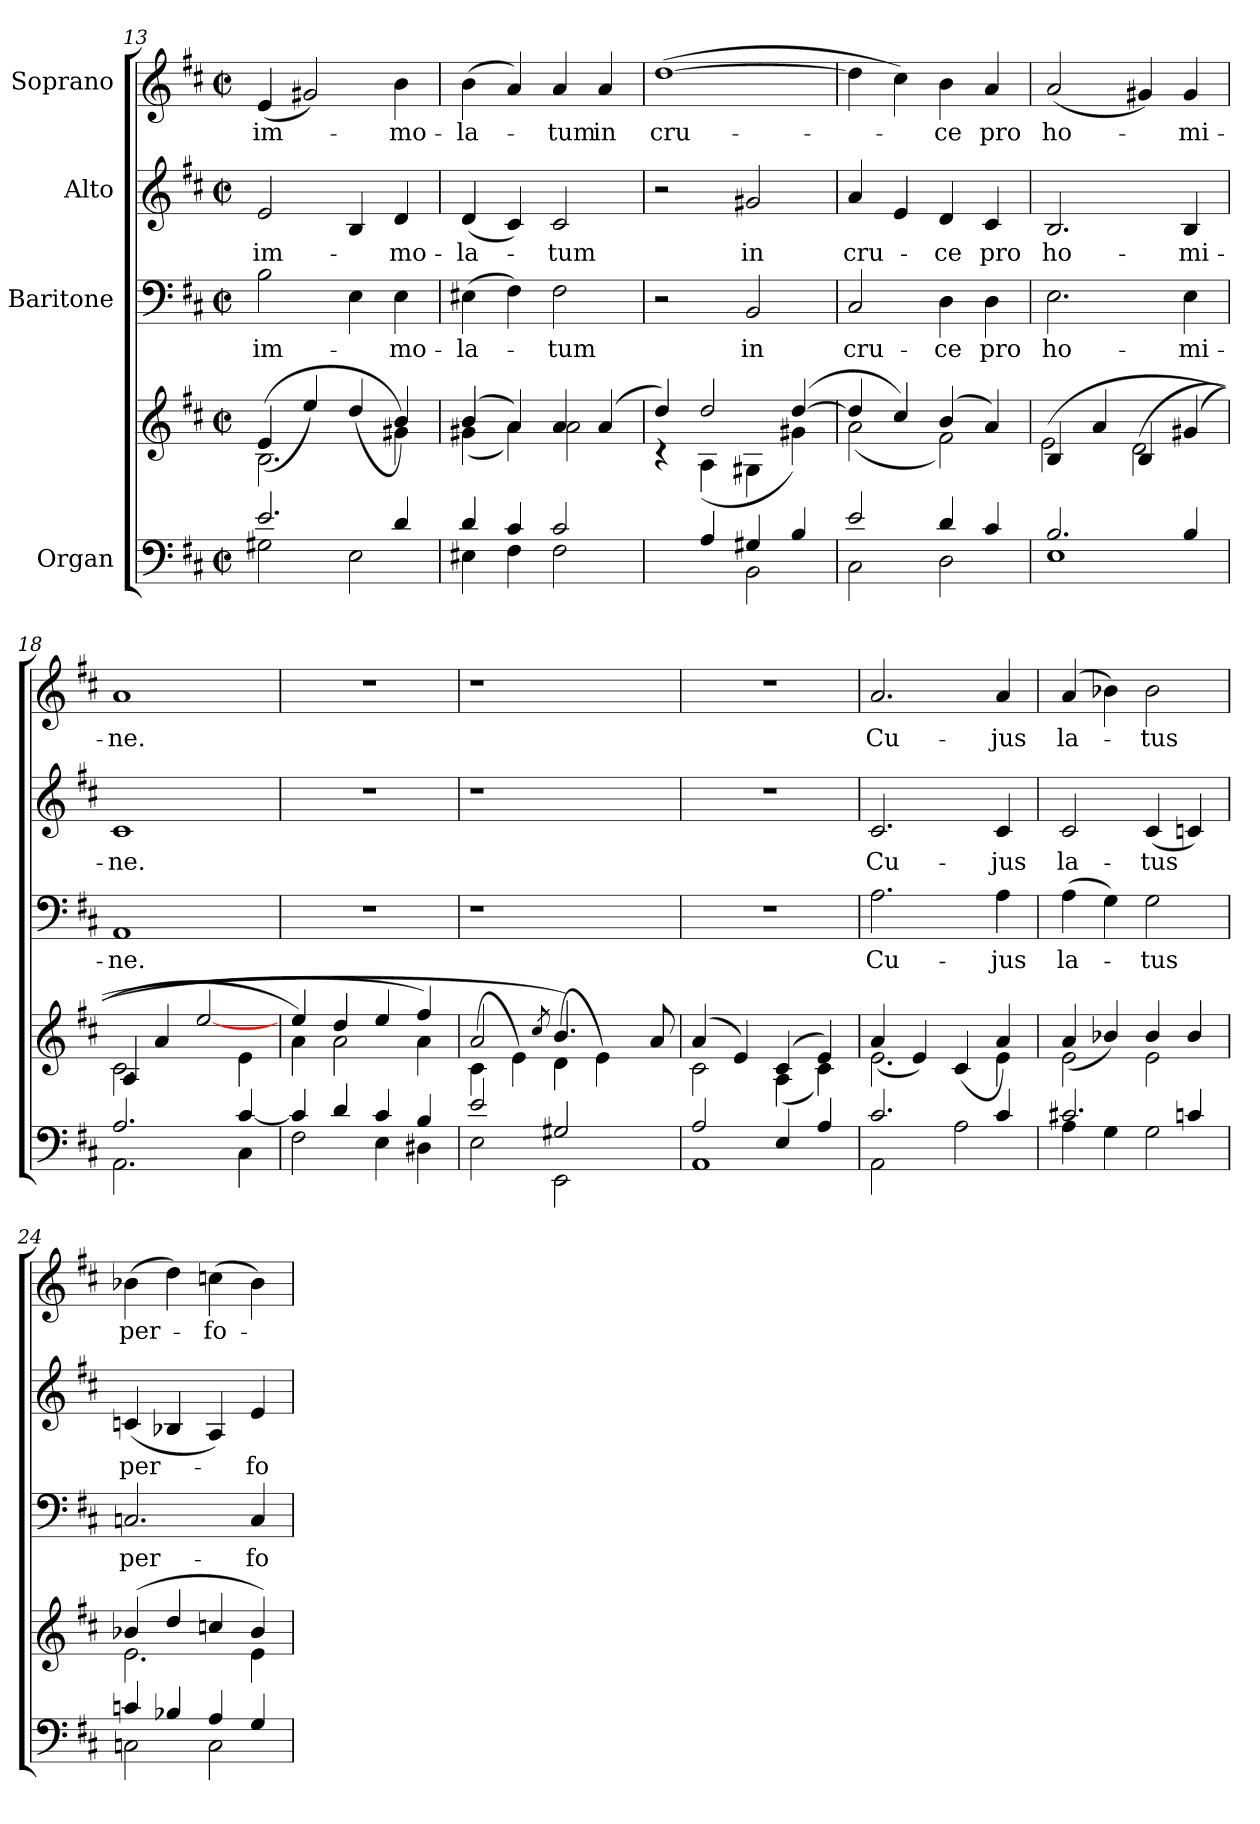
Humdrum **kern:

**kern	**kern	**kern	**text	**kern	**text	**kern	**text
*part4	*part4	*part3	*part3	*part2	*part2	*part1	*part1
*staff5	*staff4	*staff3	*staff3	*staff2	*staff2	*staff1	*staff1
*I"Organ	*	*I"Baritone	*	*I"Alto	*	*I"Soprano	*
*clefF4	*clefG2	*clefF4	*	*clefG2	*	*clefG2	*
*k[f#c#]	*k[f#c#]	*k[f#c#]	*	*k[f#c#]	*	*k[f#c#]	*
*D:	*D:	*D:	*	*D:	*	*D:	*
*M2/2	*M2/2	*M2/2	*	*M2/2	*	*M2/2	*
*met(c|)	*met(c|)	*met(c|)	*	*met(c|)	*	*met(c|)	*
=13	=13	=13	=13	=13	=13	=13	=13
*^	*^	*	*	*	*	*	*
!	!	!	!	!	!LO:LY:b	!	!LO:LY:b	!	!LO:LY:b
2.e/	2G#X\	(<2.B\	(4e/	2B\	im-	2e/	im-	(<4e/	im-
.	.	.	4ee/)	.	.	.	.	2g#X/)	.
.	2E\	.	(4dd/	4E\	.	4B/	.	.	.
!	!	!	!	!	!LO:LY:b	!	!LO:LY:b	!	!LO:LY:b
4d/	.	4g#X\)	4b/)	4E\	-mo-	4d/	-mo-	4b\	-mo-
=14	=14	=14	=14	=14	=14	=14	=14	=14	=14
!	!	!	!	!	!LO:LY:b	!	!LO:LY:b	!	!LO:LY:b
4d/	4E#X\	(4b/	(<4g#X\	(>4E#X\	-la-	(<4d/	-la-	(>4b\	-la-
4c#/	4F#\	4a/)	4a\)	4F#\)	.	4c#/)	.	4a/)	.
!	!	!	!	!	!LO:LY:b	!	!LO:LY:b	!	!LO:LY:b
2c#/	2F#\	4a/	2a\	2F#\	-tum	2c#/	-tum	4a/	-tum
!	!	!	!	!	!	!	!	!	!LO:LY:b
.	.	(4a/	.	.	.	.	.	4a/	in
=15	=15	=15	=15	=15	=15	=15	=15	=15	=15
!	!	!	!	!	!	!	!	!	!LO:LY:b
4ryy	2ryy	4dd/)	4rc	2r	.	2r	.	(>[>1dd	cru-
4A/	.	2dd/	(<4A\	.	.	.	.	.	.
!	!	!	!	!	!LO:LY:b	!	!LO:LY:b	!	!
4G#X/	2BB\	.	4G#X\	2BB/	in	2g#X/	in	.	.
4B/	.	([>4dd/	4g#X\)	.	.	.	.	.	.
=16	=16	=16	=16	=16	=16	=16	=16	=16	=16
!	!	!	!	!	!LO:LY:b	!	!LO:LY:b	!	!
2e/	2C#\	4dd/]	(<2a\	2C#/	cru-	4a/	cru-	4dd\]	.
.	.	4cc#/)	.	.	.	4e/	.	4cc#\)	.
!	!	!	!	!	!LO:LY:b	!	!LO:LY:b	!	!LO:LY:b
4d/	2D\	(4b/	2f#\)	4D\	-ce	4d/	-ce	4b\	-ce
!	!	!	!	!	!LO:LY:b	!	!LO:LY:b	!	!LO:LY:b
4c#/	.	4a/)	.	4D\	pro	4c#/	pro	4a/	pro
=17	=17	=17	=17	=17	=17	=17	=17	=17	=17
!	!	!	!	!	!LO:LY:b	!	!LO:LY:b	!	!LO:LY:b
2.B/	1E	4B/	(<2e\	2.E\	ho-	2.B/	ho-	(<2a/	ho-
.	.	(4a/	.	.	.	.	.	.	.
.	.	4B/	(>2d\	.	.	.	.	4g#X/)	.
!	!	!	!	!	!LO:LY:b	!	!LO:LY:b	!	!LO:LY:b
4B/	.	(4g#X/	.	4E\	-mi-	4B/	-mi-	4g#/	-mi-
!!LO:LB:g=z
=18	=18	=18	=18	=18	=18	=18	=18	=18	=18
!	!	!	!	!	!LO:LY:b	!	!LO:LY:b	!	!LO:LY:b
2.A/	2.AA\	2.c#\	4A/	1AA	-ne.	1c#	-ne.	1a	-ne.
.	.	.	4a/	.	.	.	.	.	.
.	.	.	[>2ee/	.	.	.	.	.	.
4C#\	[>4c#/	4e\	.	.	.	.	.	.	.
=19	=19	=19	=19	=19	=19	=19	=19	=19	=19
4c#/]	2F#\	4ee/	4a\)	1r	.	1r	.	1r	.
4d/	.	4dd/	2a\	.	.	.	.	.	.
4c#/	4E\	4ee/	.	.	.	.	.	.	.
4B/	4D#X\	4ff#/)	4a\	.	.	.	.	.	.
=20	=20	=20	=20	=20	=20	=20	=20	=20	=20
!	!	!	!	!LO:N:vis=1	!	!LO:N:vis=1	!	!LO:N:vis=1	!
2e/	2E\	(<4c#\	2a/	1r	.	1r	.	1r	.
.	.	4e\)	.	.	.	.	.	.	.
.	.	(8qcc#/	.	.	.	.	.	.	.
2G#X/	2EE\	(<4d\	4.b/)	.	.	.	.	.	.
.	.	4e\)	.	.	.	.	.	.	.
.	.	.	4ryy	.	.	.	.	.	.
8ryy	8ryy	(8a/	.	8ryy	.	8ryy	.	8ryy	.
=21	=21	=21	=21	=21	=21	=21	=21	=21	=21
2A/	1AA	(4a/	2c#\	1r	.	1r	.	1r	.
.	.	4e/)	.	.	.	.	.	.	.
4E/	.	(4c#/	(<4A\	.	.	.	.	.	.
4A/	.	4e/)	4c#\)	.	.	.	.	.	.
=22	=22	=22	=22	=22	=22	=22	=22	=22	=22
!	!	!	!	!	!LO:LY:b	!	!LO:LY:b	!	!LO:LY:b
2.c#/	2AA\	2.e\	(4a/	2.A\	Cu-	2.c#/	Cu-	2.a/	Cu-
.	.	.	4e/)	.	.	.	.	.	.
.	2A\	.	(4c#/	.	.	.	.	.	.
!	!	!	!	!	!LO:LY:b	!	!LO:LY:b	!	!LO:LY:b
4c#/	.	4e\	4a/)	4A\	-jus	4c#/	-jus	4a/	-jus
=23	=23	=23	=23	=23	=23	=23	=23	=23	=23
!	!	!	!	!	!LO:LY:b	!	!LO:LY:b	!	!LO:LY:b
2.c#X/	4A\	2e\	(4a/	(>4A\	la-	2c#/	la-	(4a/	la-
.	4G\	.	4b-X/)	4G\)	.	.	.	4b-X\)	.
!	!	!	!	!	!LO:LY:b	!	!LO:LY:b	!	!LO:LY:b
.	2G\	4b-/	2e\	2G\	-tus	(<4c#/	-tus	2b-\	-tus
4cn/	.	4b-/	.	.	.	4cn/)	.	.	.
!!LO:PB:g=z
=24	=24	=24	=24	=24	=24	=24	=24	=24	=24
!	!	!	!	!	!LO:LY:b	!	!LO:LY:b	!	!LO:LY:b
4cn/	2Cn\	(4b-X/	2.e\	2.Cn/	per-	(<4cn/	per-	(>4b-X\	per-
4B-X/	.	4dd/	.	.	.	4B-X/	.	4dd\)	.
!	!	!	!	!	!	!	!	!	!LO:LY:b
4A/	2C\	4ccn/	.	.	.	4A/)	.	(>4ccn\	-fo-
!	!	!	!	!	!LO:LY:b	!	!LO:LY:b	!	!
4G/	.	4b-/)	4e\	4C/	-fo-	4e/	-fo-	4b-\)	.
*v	*v	*	*	*	*	*	*	*	*
*	*v	*v	*	*	*	*	*	*
=	=	=	=	=	=	=	=
*-	*-	*-	*-	*-	*-	*-	*-
